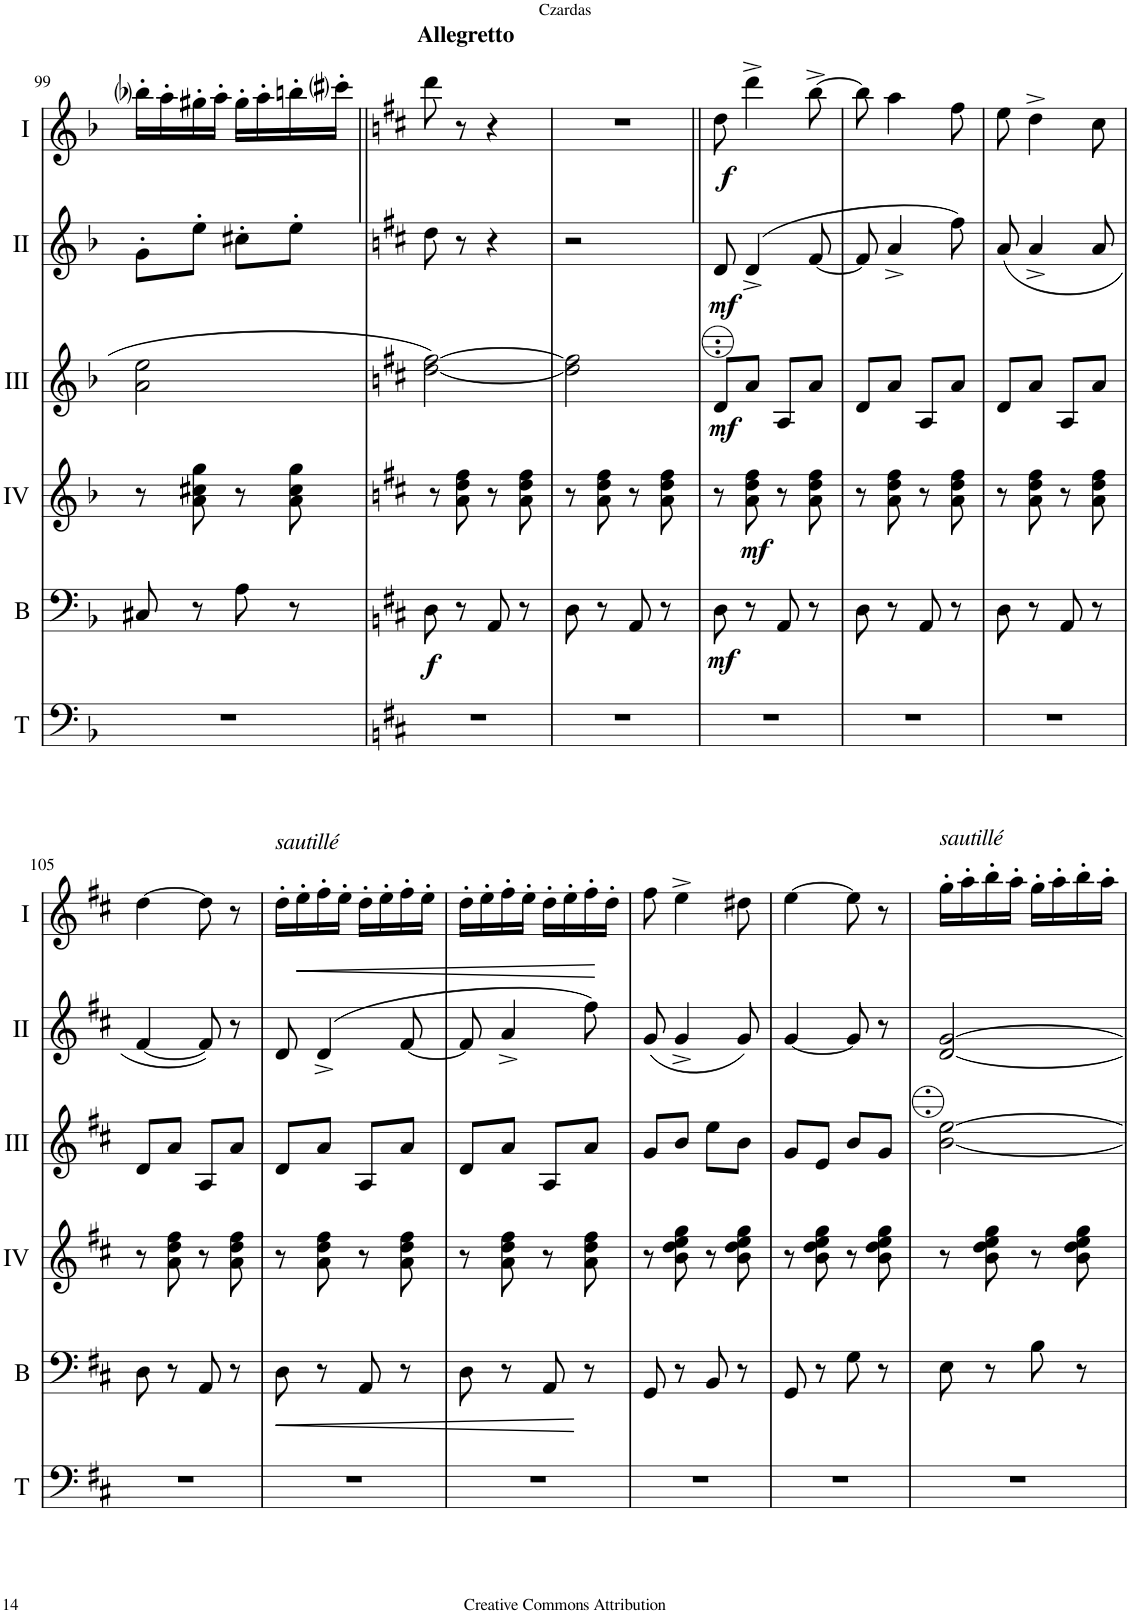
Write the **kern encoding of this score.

**kern	**kern	**dynam	**kern	**dynam	**kern	**dynam	**kern	**dynam	**kern	**dynam
*part6	*part5	*part5	*part4	*part4	*part3	*part3	*part2	*part2	*part1	*part1
*staff6	*staff5	*staff5	*staff4	*staff4	*staff3	*staff3	*staff2	*staff2	*staff1	*staff1
*I"Timp.	*I"Bass	*	*I"Acc. 4	*	*I"Acc. 3	*	*I"Acc. 2	*	*I"Acc. 1	*
*I'T	*I'B	*	*	*	*	*	*	*	*	*
!!LO:PB:g=z
*clefF4	*clefF4	*	*clefG2	*	*clefG2	*	*clefG2	*	*clefG2	*
*	*Trd7c12	*	*Trd7c12	*	*	*	*	*	*	*
*k[b-]	*k[b-]	*	*k[b-]	*	*k[b-]	*	*k[b-]	*	*k[b-]	*
*M2/4	*M2/4	*	*M2/4	*	*M2/4	*	*M2/4	*	*M2/4	*
=99	=99	=99	=99	=99	=99	=99	=99	=99	=99	=99
2r	8C#X/	.	8r	.	2A\ 2e\	.	8g'\L	.	16bb-i'\LL	.
.	.	.	.	.	.	.	.	.	16aa'\	.
.	8r	.	8a\ 8cc#X\ 8gg\	.	.	.	8ee'\J	.	16gg#X'\	.
.	.	.	.	.	.	.	.	.	16aa'\JJ	.
.	8A\	.	8r	.	.	.	8cc#X'\L	.	16gg#'\LL	.
.	.	.	.	.	.	.	.	.	16aa'\	.
.	8r	.	8a\ 8cc#\ 8gg\	.	.	.	8ee'\J	.	16bbn'\	.
.	.	.	.	.	.	.	.	.	16ccc#i'\JJ	.
=100||	=100||	=100||	=100||	=100||	=100||	=100||	=100||	=100||	=100||	=100||
*k[f#c#]	*k[f#c#]	*	*k[f#c#]	*	*k[f#c#]	*	*k[f#c#]	*	*k[f#c#]	*
!	!	!	!	!	!	!	!	!	!LO:TX:a:B:t=Allegretto	!
!	!	!LO:DY:b	!	!	!	!	!	!	!	!
2r	8D\	f	8r	.	[2d\ [2f#\	.	8dd\	.	8ddd\	.
.	8r	.	8a\ 8dd\ 8ff#\	.	.	.	8r	.	8r	.
.	8AA/	.	8r	.	.	.	4r	.	4r	.
.	8r	.	8a\ 8dd\ 8ff#\	.	.	.	.	.	.	.
=101	=101	=101	=101	=101	=101	=101	=101	=101	=101	=101
2r	8D\	.	8r	.	2d\] 2f#\]	.	2r	.	2r	.
.	8r	.	8a\ 8dd\ 8ff#\	.	.	.	.	.	.	.
.	8AA/	.	8r	.	.	.	.	.	.	.
.	8r	.	8a\ 8dd\ 8ff#\	.	.	.	.	.	.	.
=102||	=102||	=102||	=102||	=102||	=102||	=102||	=102||	=102||	=102||	=102||
!	!	!LO:DY:b	!	!	!	!LO:DY:b	!	!LO:DY:b	!	!LO:DY:b
2r	8D\	mf	8r	.	8D/L	mf	8d/	mf	8dd\	f
!	!	!	!	!LO:DY:b	!	!	!	!	!	!
.	8r	.	8a\ 8dd\ 8ff#\	mf	8A/J	.	(4d^/	.	4ddd^\	.
.	8AA/	.	8r	.	8AA/L	.	.	.	.	.
.	8r	.	8a\ 8dd\ 8ff#\	.	8A/J	.	[8f#/	.	[8bb^\	.
=103	=103	=103	=103	=103	=103	=103	=103	=103	=103	=103
2r	8D\	.	8r	.	8D/L	.	8f#/]	.	8bb\]	.
.	8r	.	8a\ 8dd\ 8ff#\	.	8A/J	.	4a^/	.	4aa\	.
.	8AA/	.	8r	.	8AA/L	.	.	.	.	.
.	8r	.	8a\ 8dd\ 8ff#\	.	8A/J	.	8ff#\)	.	8ff#\	.
=104	=104	=104	=104	=104	=104	=104	=104	=104	=104	=104
2r	8D\	.	8r	.	8D/L	.	(8a/	.	8ee\	.
.	8r	.	8a\ 8dd\ 8ff#\	.	8A/J	.	4a^/	.	4dd^\	.
.	8AA/	.	8r	.	8AA/L	.	.	.	.	.
.	8r	.	8a\ 8dd\ 8ff#\	.	8A/J	.	8a/	.	8cc#\	.
!!LO:LB:g=z
=105	=105	=105	=105	=105	=105	=105	=105	=105	=105	=105
2r	8D\	.	8r	.	8D/L	.	[4f#/	.	[4dd\	.
.	8r	.	8a\ 8dd\ 8ff#\	.	8A/J	.	.	.	.	.
.	8AA/	.	8r	.	8AA/L	.	8f#/])	.	8dd\]	.
.	8r	.	8a\ 8dd\ 8ff#\	.	8A/J	.	8r	.	8r	.
=106	=106	=106	=106	=106	=106	=106	=106	=106	=106	=106
!	!	!	!	!	!	!	!	!	!LO:TX:a:i:t=sautillé	!
!	!	!LO:HP:b	!	!	!	!	!	!	!	!
2r	8D\	<	8r	.	8D/L	.	8d/	.	16dd'\LL	.
!	!	!	!	!	!	!	!	!	!	!LO:HP:b
.	.	.	.	.	.	.	.	.	16ee'\	<
.	8r	.	8a\ 8dd\ 8ff#\	.	8A/J	.	(4d^/	.	16ff#'\	.
.	.	.	.	.	.	.	.	.	16ee'\JJ	.
.	8AA/	.	8r	.	8AA/L	.	.	.	16dd'\LL	.
.	.	.	.	.	.	.	.	.	16ee'\	.
.	8r	.	8a\ 8dd\ 8ff#\	.	8A/J	.	[8f#/	.	16ff#'\	.
.	.	.	.	.	.	.	.	.	16ee'\JJ	.
=107	=107	=107	=107	=107	=107	=107	=107	=107	=107	=107
2r	8D\	.	8r	.	8D/L	.	8f#/]	.	16dd'\LL	.
.	.	.	.	.	.	.	.	.	16ee'\	.
.	8r	.	8a\ 8dd\ 8ff#\	.	8A/J	.	4a^/	.	16ff#'\	.
.	.	.	.	.	.	.	.	.	16ee'\JJ	.
.	8AA/	.	8r	.	8AA/L	.	.	.	16dd'\LL	.
.	.	.	.	.	.	.	.	.	16ee'\	.
.	8r	[	8a\ 8dd\ 8ff#\	.	8A/J	.	8ff#\)	.	16ff#'\	.
.	.	.	.	.	.	.	.	.	16dd'\JJ	[
=108	=108	=108	=108	=108	=108	=108	=108	=108	=108	=108
2r	8GG/	.	8r	.	8G/L	.	(8g/	.	8ff#\	.
.	8r	.	8b\ 8dd\ 8ee\ 8gg\	.	8B/J	.	4g^/	.	4ee^\	.
.	8BB/	.	8r	.	8e\L	.	.	.	.	.
.	8r	.	8b\ 8dd\ 8ee\ 8gg\	.	8B\J	.	8g/)	.	8dd#X\	.
=109	=109	=109	=109	=109	=109	=109	=109	=109	=109	=109
2r	8GG/	.	8r	.	8G/L	.	[4g/	.	[4ee\	.
.	8r	.	8b\ 8dd\ 8ee\ 8gg\	.	8E/J	.	.	.	.	.
.	8G\	.	8r	.	8B/L	.	8g/]	.	8ee\]	.
.	8r	.	8b\ 8dd\ 8ee\ 8gg\	.	8G/J	.	8r	.	8r	.
=110	=110	=110	=110	=110	=110	=110	=110	=110	=110	=110
!	!	!	!	!	!	!	!	!	!LO:TX:a:i:t=sautillé	!
2r	8E\	.	8r	.	[2B\ [2e\	.	[2d/ [2g/	.	16gg'\LL	.
.	.	.	.	.	.	.	.	.	16aa'\	.
.	8r	.	8b\ 8dd\ 8ee\ 8gg\	.	.	.	.	.	16bb'\	.
.	.	.	.	.	.	.	.	.	16aa'\JJ	.
.	8B\	.	8r	.	.	.	.	.	16gg'\LL	.
.	.	.	.	.	.	.	.	.	16aa'\	.
.	8r	.	8b\ 8dd\ 8ee\ 8gg\	.	.	.	.	.	16bb'\	.
.	.	.	.	.	.	.	.	.	16aa'\JJ	.
=	=	=	=	=	=	=	=	=	=	=
*-	*-	*-	*-	*-	*-	*-	*-	*-	*-	*-
